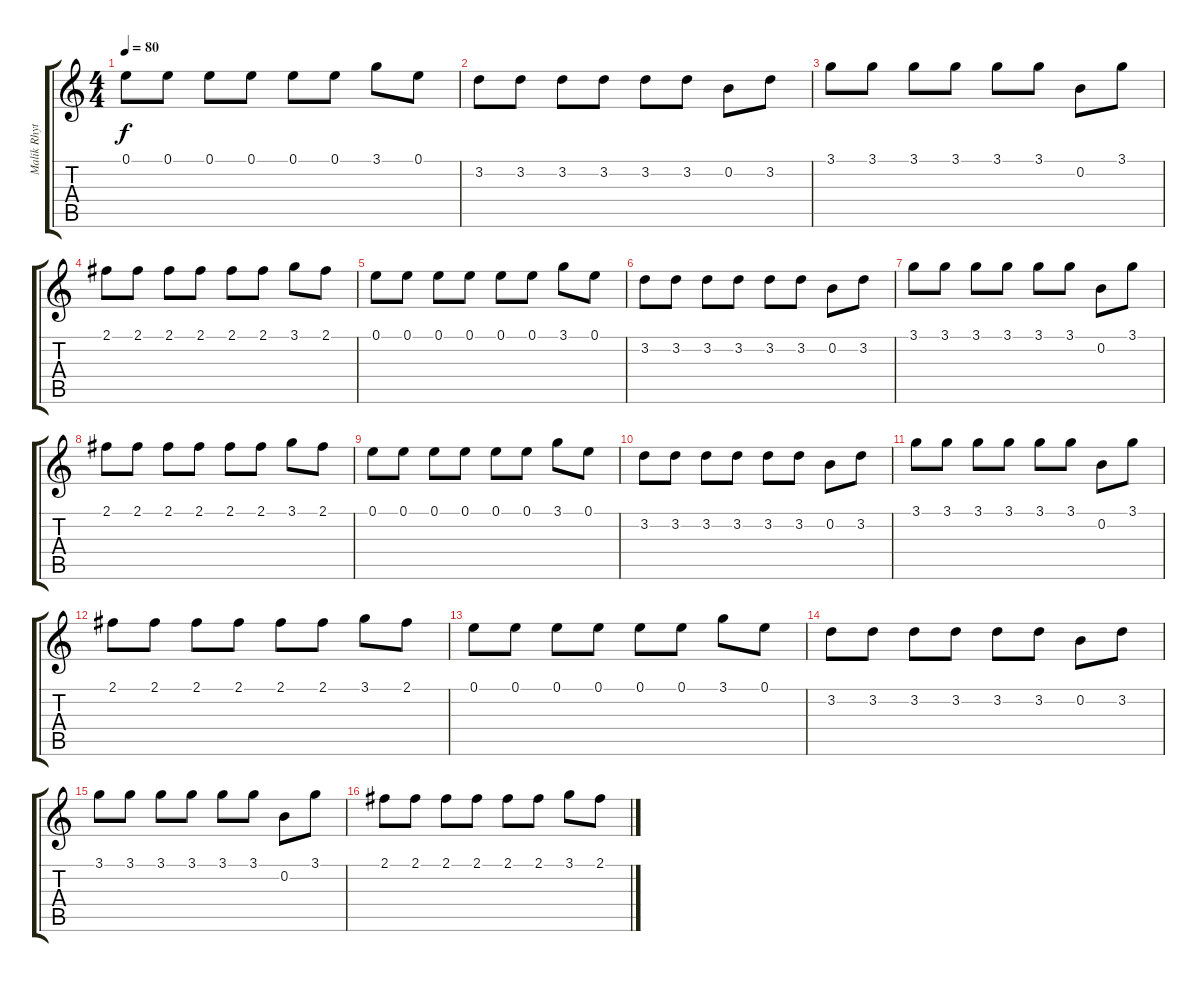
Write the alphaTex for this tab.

\track ("Malik Rhythm" "Malik Rhyt") {instrument electricguitarclean}
\staff {score tabs}
\tuning (E4 B3 G3 D3 A2 E2) {hide}
\ts (4 4)
\tempo 80
\clef g2
\ks c
0.1.8{dy f instrument overdrivenguitar} 0.1.8 0.1.8 0.1.8 0.1.8 0.1.8 3.1.8 0.1.8 |
3.2.8 3.2.8 3.2.8 3.2.8 3.2.8 3.2.8 0.2.8 3.2.8 |
3.1.8 3.1.8 3.1.8 3.1.8 3.1.8 3.1.8 0.2.8 3.1.8 |
2.1.8 2.1.8 2.1.8 2.1.8 2.1.8 2.1.8 3.1.8 2.1.8 |
0.1.8 0.1.8 0.1.8 0.1.8 0.1.8 0.1.8 3.1.8 0.1.8 |
3.2.8 3.2.8 3.2.8 3.2.8 3.2.8 3.2.8 0.2.8 3.2.8 |
3.1.8 3.1.8 3.1.8 3.1.8 3.1.8 3.1.8 0.2.8 3.1.8 |
2.1.8 2.1.8 2.1.8 2.1.8 2.1.8 2.1.8 3.1.8 2.1.8 |
0.1.8 0.1.8 0.1.8 0.1.8 0.1.8 0.1.8 3.1.8 0.1.8 |
3.2.8 3.2.8 3.2.8 3.2.8 3.2.8 3.2.8 0.2.8 3.2.8 |
3.1.8 3.1.8 3.1.8 3.1.8 3.1.8 3.1.8 0.2.8 3.1.8 |
2.1.8 2.1.8 2.1.8 2.1.8 2.1.8 2.1.8 3.1.8 2.1.8 |
0.1.8 0.1.8 0.1.8 0.1.8 0.1.8 0.1.8 3.1.8 0.1.8 |
3.2.8 3.2.8 3.2.8 3.2.8 3.2.8 3.2.8 0.2.8 3.2.8 |
3.1.8 3.1.8 3.1.8 3.1.8 3.1.8 3.1.8 0.2.8 3.1.8 |
2.1.8 2.1.8 2.1.8 2.1.8 2.1.8 2.1.8 3.1.8 2.1.8
